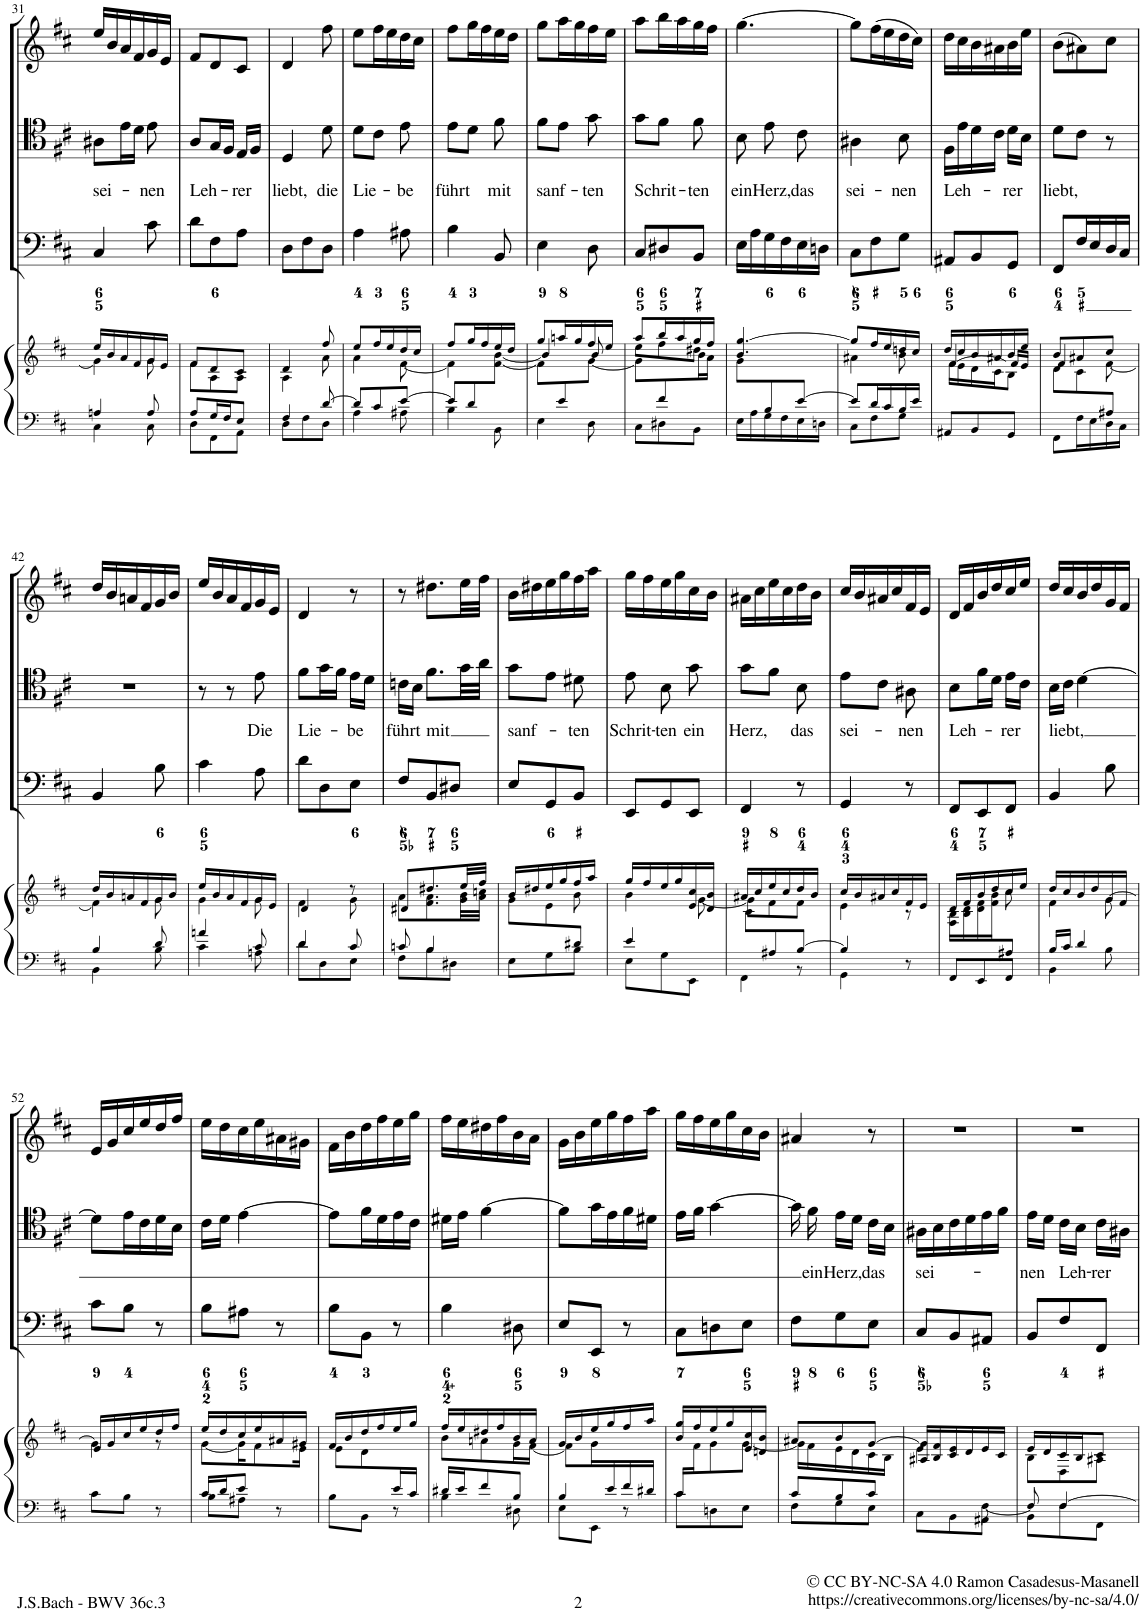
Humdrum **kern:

**kern	**kern	**kern	**kern	**text	**kern
*part4	*part4	*part3	*part2	*part2	*part1
*staff5	*staff4	*staff3	*staff2	*staff2	*staff1
*I"Piano reduction	*	*I"Organo e  Continuo.	*I"Tenore.	*	*I"(Oboe d'amore.)
*I'Pno	*	*	*	*	*I'Ob
!!LO:PB:g=z
*clefF4	*clefG2	*clefF4	*clefC4	*	*clefG2
*k[f#c#]	*k[f#c#]	*k[f#c#]	*k[f#c#]	*	*k[f#c#]
*D:	*D:	*D:	*D:	*	*D:
*M3/8	*M3/8	*M3/8	*M3/8	*	*M3/8
=31	=31	=31	=31	=31	=31
*^	*^	*	*	*	*
!	!	!	!	!	!	!LO:LY:b	!
4An/	4C#\	16ee/LL	4g\]	4C#/	8A#X\L	sei-	16ee/LL
.	.	16b/	.	.	.	.	16b/
.	.	16a/	.	.	16e\L	.	16a/
.	.	16f#/	.	.	16d\JJ	.	16f#/
!	!	!	!	!	!	!LO:LY:b	!
8A/	8C#\	16g/	8g\	8c#\	8e\	-nen	16g/
.	.	16e/JJ	.	.	.	.	16e/JJ
=32	=32	=32	=32	=32	=32	=32	=32
!	!	!	!	!	!	!LO:LY:b	!
8A/L	8D\L	8f#/L	8f#\L	8d\L	8A/L	Leh-	8f#/L
16G/L	8FF#\	8d/	8A\	8F#\	16G/L	.	8d/
16F#/J	.	.	.	.	16F#/JJ	.	.
!	!	!	!	!	!	!LO:LY:b	!
8E/J	8AA\J	8c#/J	8A\J	8A\J	16E/LL	-rer	8c#/J
.	.	.	.	.	16F#/JJ	.	.
=33	=33	=33	=33	=33	=33	=33	=33
!	!	!	!	!	!	!LO:LY:b	!
4F#/	8D\L	4d/	4A\	8D\L	4D/	liebt,	4d/
.	8F#\	.	.	8F#\	.	.	.
!	!	!	!	!	!	!LO:LY:b	!
[8d/	8D\J	8ff#/	8a\	8D\J	8d\	die	8ff#\
=34	=34	=34	=34	=34	=34	=34	=34
!	!	!	!	!	!	!LO:LY:b	!
8d/L]	4A\	8ee/L	4a\	4A\	8d\L	Lie-	8ee\L
8c#/	.	16ff#/L	.	.	8c#\J	.	16ff#\L
.	.	16ee/	.	.	.	.	16ee\
!	!	!	!	!	!	!LO:LY:b	!
[8e/J	8A#X\	16dd/	[8f#\	8A#X\	8e\	be	16dd\
.	.	16cc#/JJ	.	.	.	.	16cc#\JJ
=35	=35	=35	=35	=35	=35	=35	=35
*	*	*	*^	*	*	*	*
!	!	!	!	!	!	!	!LO:LY:b	!
8e/L]	4B\	8ff#/L	4f#\]	4ryy	4B\	8e\L	führt	8ff#\L
8d/	.	16gg/L	.	.	.	8d\J	.	16gg\L
.	.	16ff#/	.	.	.	.	.	16ff#\
!	!	!	!	!	!	!	!LO:LY:b	!
8ryy	8BB\	16ee/	8ryy	[8f#\ [8b\J	8BB/	8f#\	mit	16ee\
.	.	16dd/JJ	.	.	.	.	.	16dd\JJ
=36	=36	=36	=36	=36	=36	=36	=36	=36
!	!	!	!	!	!	!	!LO:LY:b	!
8ryy	4E\	8gg/L	4b/]	8f#\L]	4E\	8f#\L	sanf-	8gg\L
8e/	.	16aan/L	.	8ryy	.	8e\J	.	16aa\L
.	.	16gg/	.	.	.	.	.	16gg\
!	!	!	!	!	!	!	!LO:LY:b	!
8ryy	8D\	16ff#/	8b/	[8g\J	8D\	8g\	ten	16ff#\
.	.	16ee/JJ	.	.	.	.	.	16ee\JJ
=37	=37	=37	=37	=37	=37	=37	=37	=37
!	!	!	!	!	!	!	!LO:LY:b	!
8ryy	8C#\L	8aa/L	8ee\L	8g\L]	8C#/L	8g\L	Schrit-	8aa\L
8f#/	8D#X\	16bb/L	8ff#\	8ryy	8D#X/	8f#\J	.	16bb\L
.	.	16aa/	.	.	.	.	.	16aa\
!	!	!	!	!	!	!	!LO:LY:b	!
8ryy	8BB\J	16gg/	8dd#X\J	16b\L	8BB/J	8f#\	ten	16gg\
.	.	16ff#/JJ	.	16a\JJ	.	.	.	16ff#\JJ
=38	=38	=38	=38	=38	=38	=38	=38	=38
!	!	!	!	!	!	!	!LO:LY:b	!
*	*	*	*v	*v	*	*	*	*
8ryy	16E\LL	4.b/ [4.gg/	8g\L	16E\LL	8B\	ein	[4.gg\
.	16A\	.	.	16A\	.	.	.
!	!	!	!	!	!	!LO:LY:b	!
8B/	16G\	.	4ryy	16G\	8e\	Herz,	.
.	16F#\	.	.	16F#\	.	.	.
!	!	!	!	!	!	!LO:LY:b	!
[8e/J	16E\	.	.	16E\	8c#\	das	.
.	16Dn\JJ	.	.	16Dn\JJ	.	.	.
=39	=39	=39	=39	=39	=39	=39	=39
!	!	!	!	!	!	!LO:LY:b	!
8e/L]	8C#\L	8gg/L]	4a#X\	8C#\L	4A#X\	sei-	8gg\L]
16d/L	8F#\	16ff#/L	.	8F#\	.	.	(16ff#\L
16c#/	.	16ee/	.	.	.	.	16ee\
!	!	!	!	!	!	!LO:LY:b	!
16B/	8G\J	16ddn/	8b\	8G\J	8B\	-nen	16dd\
16e/JJ	.	16cc#/JJ	.	.	.	.	16cc#\JJ)
*v	*v	*	*	*	*	*	*
=40	=40	=40	=40	=40	=40	=40
*	*	*^	*	*	*	*
!	!	!	!	!	!	!LO:LY:b	!
8AA#X/L	16dd/LL	16f#\LL	[4f#/	8AA#X/L	16F#\LL	Leh-	16dd\LL
.	16cc#/	16e\	.	.	16e\	.	16cc#\
8BB/	16b/	16d\	.	8BB/	16d\	.	16b\
.	16a#X/	16c#\J	.	.	16c#\JJ	.	16a#X\
!	!	!	!	!	!	!LO:LY:b	!
8GG/J	16b/	8B\J	16f#/LL]	8GG/J	16d\LL	-rer	16b\
.	16ee/JJ	.	16e/JJ	.	16B\JJ	.	16ee\JJ
=41	=41	=41	=41	=41	=41	=41	=41
*^	*	*	*	*	*	*	*
!	!	!	!	!	!	!	!LO:LY:b	!
4ryy	8FF#\L	8b/L	4f#/	8d\L	8FF#/L	8d\L	liebt,	(8b\L
.	16F#\L	8a#X/	.	8c#\	16F#/L	8c#\J	.	8a#X\)
.	16E\	.	.	.	16E/	.	.	.
8A#X/J	16D\	8cc#/J	[8f#\	8ryy	16D/	8r	.	8cc#\J
.	16C#\JJ	.	.	.	16C#/JJ	.	.	.
*	*	*	*v	*v	*	*	*	*
!!LO:LB:g=z
=42	=42	=42	=42	=42	=42	=42	=42
4B/	4BB\	16dd/LL	4f#\]	4BB/	4.r	.	16dd/LL
.	.	16b/	.	.	.	.	16b/
.	.	16an/	.	.	.	.	16an/
.	.	16f#/	.	.	.	.	16f#/
8d/	8B\	16g/	8g\	8B\	.	.	16g/
.	.	16b/JJ	.	.	.	.	16b/JJ
=43	=43	=43	=43	=43	=43	=43	=43
4an/	4c#\	16ee/LL	4g\	4c#\	8r	.	16ee/LL
.	.	16b/	.	.	.	.	16b/
.	.	16a/	.	.	8r	.	16a/
.	.	16f#/	.	.	.	.	16f#/
!	!	!	!	!	!	!LO:LY:b	!
8c#/	8An\	16g/	8g\	8A\	8e\	Die	16g/
.	.	16e/JJ	.	.	.	.	16e/JJ
=44	=44	=44	=44	=44	=44	=44	=44
!	!	!	!	!	!	!LO:LY:b	!
4d/	8d\L	4d/	4f#\	8d\L	8f#\L	Lie-	4d/
.	8D\	.	.	8D\	16g\L	.	.
.	.	.	.	.	16f#\JJ	.	.
!	!	!	!	!	!	!LO:LY:b	!
8c#/	8E\J	8r	8g\	8E\J	16e\LL	be	8r
.	.	.	.	.	16d\JJ	.	.
=45	=45	=45	=45	=45	=45	=45	=45
!	!	!	!	!	!	!LO:LY:b	!
8cn/	8F#\L	8d#X/L	8a\L	8F#/L	16cn\LL	führt	8r
.	.	.	.	.	16B\JJ	.	.
!	!	!	!	!	!	!LO:LY:b	!
4B/	8B\	8.dd#X/	8.f#\ 8.a\	8BB/	8.f#\L	mit	8.dd#X\L
.	8D#X\J	.	.	8D#X/J	.	.	.
.	.	32ee/LL	32g\ 32b\LL	.	32g\LL	.	32ee\LL
.	.	32ff#/JJJ	32a\ 32ccn\JJJ	.	32a\JJJ	.	32ff#\JJJ
=46	=46	=46	=46	=46	=46	=46	=46
*	*	*	*^	*	*	*	*
!	!	!	!	!	!	!	!LO:LY:b	!
4ryy	8E\L	16b/LL	8g\L	4ryy	8E/L	8g\L	sanf-	16b\LL
.	.	16dd#X/	.	.	.	.	.	16dd#X\
.	8G\	16ee/	8e\	.	8GG/	8e\J	.	16ee\
.	.	16gg/	.	.	.	.	.	16gg\
!	!	!	!	!	!	!	!LO:LY:b	!
8d#X/J	8B\J	16ff#/	8ryy	8b\	8BB/J	8d#X\	ten	16ff#\
.	.	16aa/JJ	.	.	.	.	.	16aa\JJ
*	*	*	*v	*v	*	*	*	*
=47	=47	=47	=47	=47	=47	=47	=47
!	!	!	!	!	!	!LO:LY:b	!
4e/	8E\L	16gg/LL	4b\	8EE/L	8e\	Schrit-	16gg\LL
.	.	16ff#/	.	.	.	.	16ff#\
!	!	!	!	!	!	!LO:LY:b	!
.	8G\	16ee/	.	8GG/	8B\	ten	16ee\
.	.	16gg/	.	.	.	.	16gg\
!	!	!	!	!	!	!LO:LY:b	!
8ryy	8EE\J	16e/ 16cc#/	[8g\	8EE/J	8g\	ein	16cc#\
.	.	16d/ 16b/JJ	.	.	.	.	16b\JJ
=48	=48	=48	=48	=48	=48	=48	=48
*	*	*	*^	*	*	*	*
!	!	!	!	!	!	!	!LO:LY:b	!
8ryy	4FF#\	16a#X/LL	8g\L]	8c#\L	4FF#/	8g\L	Herz,	16a#X\LL
.	.	16cc#/	.	.	.	.	.	16cc#\
8A#X/	.	16ee/	8f#\	4ryy	.	8f#\J	.	16ee\
.	.	16cc#/	.	.	.	.	.	16cc#\
!	!	!	!	!	!	!	!LO:LY:b	!
[8B/J	8r	16dd/	8f#\J	.	8r	8B\	das	16dd\
.	.	16b/JJ	.	.	.	.	.	16b\JJ
*	*	*	*v	*v	*	*	*	*
=49	=49	=49	=49	=49	=49	=49	=49
!	!	!	!	!	!	!LO:LY:b	!
4B/]	4GG\	16cc#/LL	4e\	4GG/	8e\L	sei-	16cc#/LL
.	.	16b/	.	.	.	.	16b/
.	.	16a#X/	.	.	8c#\J	.	16a#X/
.	.	16cc#/	.	.	.	.	16cc#/
!	!	!	!	!	!	!LO:LY:b	!
8r	8ryy	16f#/	8r	8r	8A#X\	-nen	16f#/
.	.	16e/JJ	.	.	.	.	16e/JJ
=50	=50	=50	=50	=50	=50	=50	=50
*	*	*	*^	*	*	*	*
!	!	!	!	!	!	!	!LO:LY:b	!
4ryy	8FF#/L	16d/LL	16F#\ 16B\LL	4ryy	8FF#/L	8B\L	Leh-	16d/LL
.	.	16f#/	16B\ 16d\	.	.	.	.	16f#/
.	8EE/	16b/	16d\ 16f#\	.	8EE/	16f#\L	.	16b/
.	.	16dd/	16f#\ 16b\J	.	.	16d\JJ	.	16dd/
!	!	!	!	!	!	!	!LO:LY:b	!
8A#X/J	8FF#/J	16cc#/	8ryy	8cc#\	8FF#/J	16e\LL	-rer	16cc#/
.	.	16ee/JJ	.	.	.	16c#\JJ	.	16ee/JJ
*	*	*	*v	*v	*	*	*	*
=51	=51	=51	=51	=51	=51	=51	=51
!	!	!	!	!	!	!LO:LY:b	!
16B/LL	4BB\	16dd/LL	4f#\	4BB/	16B\LL	liebt,	16dd/LL
16c#/JJ	.	16cc#/	.	.	16c#\JJ	.	16cc#/
4d/	.	16b/	.	.	[4d\	.	16b/
.	.	16dd/	.	.	.	.	16dd/
.	8B\	16g/	[>8g\	8B\	.	.	16g/
.	.	16f#/JJ	.	.	.	.	16f#/JJ
*v	*v	*	*	*	*	*	*
!!LO:LB:g=z
=52	=52	=52	=52	=52	=52	=52
8c#\L	16e/LL	4g\]	8c#\L	8d\L]	.	16e/LL
.	16g/	.	.	.	.	16g/
8B\J	16cc#/	.	8B\J	16e\L	.	16cc#/
.	16ee/	.	.	16c#\	.	16ee/
8r	16dd/	8r	8r	16d\	.	16dd/
.	16ff#/JJ	.	.	16B\JJ	.	16ff#/JJ
=53	=53	=53	=53	=53	=53	=53
*^	*	*	*	*	*	*
16c#/LL	8B\L	16ee/LL	[8g\L	8B\L	16c#\LL	.	16ee\LL
16d/J	.	16dd/	.	.	16d\JJ	.	16dd\
8e/J	8A#X\J	16cc#/	16g\K]	8A#X\J	[4e\	.	16cc#\
.	.	16ee/	8f#\	.	.	.	16ee\
8r	8ryy	16a#X/	.	8r	.	.	16a#X\
.	.	16g#X/JJ	16e\Jk	.	.	.	16g#X\JJ
=54	=54	=54	=54	=54	=54	=54	=54
4ryy	8B\L	16f#/LL	8e\L	8B\L	8e\L]	.	16f#\LL
.	.	16b/	.	.	.	.	16b\
.	8BB\J	16dd/	8d\	8BB\J	16f#\L	.	16dd\
.	.	16ff#/	.	.	16d\	.	16ff#\
16e/L	8r	16ee/	8ryy	8r	16e\	.	16ee\
16c#/JJ	.	16gg/JJ	.	.	16c#\JJ	.	16gg\JJ
=55	=55	=55	=55	=55	=55	=55	=55
16d#X/LL	4B\	16ff#/LL	8b\L	4B\	16d#X\LL	.	16ff#\LL
16e/J	.	16ee/	.	.	16e\JJ	.	16ee\
8f#/	.	16dd#X/	8an\	.	[4f#\	.	16dd#X\
.	.	16ff#/	.	.	.	.	16ff#\
8B/J	8D#X\	16b/	16g\L	8D#X\	.	.	16b\
.	.	16a/JJ	[16f#\JJ	.	.	.	16a\JJ
=56	=56	=56	=56	=56	=56	=56	=56
*	*^	*	*	*	*	*	*
8.ryy	4B/	8E\L	16g/LL	8f#\L]	8E/L	8f#\L]	.	16g\LL
.	.	.	16b/	.	.	.	.	16b\
.	.	8EE\J	16ee/	16g\L	8EE/J	16g\L	.	16ee\
16e/	.	.	16gg/	8.ryy	.	16e\	.	16gg\
16f#/	8r	8ryy	16ff#/	.	8r	16f#\	.	16ff#\
16d#X/JJ	.	.	16aa/JJ	.	.	16d#X\JJ	.	16aa\JJ
=57	=57	=57	=57	=57	=57	=57	=57	=57
*	*	*	*	*^	*	*	*	*
16c#/LL	4ryy	8c#\L	16gg/LL	16ryy	4b/	8C#\L	16e\LL	.	16gg\LL
4ryy	.	.	16ff#/	16f#\J	.	.	16f#\JJ	.	16ff#\
.	.	8Dn\	16ee/	8g\	.	8Dn\	[4g\	.	16ee\
.	.	.	16gg/	.	.	.	.	.	16gg\
.	8ryy	8E\J	16e/ 16cc#/	[8g\J	8ryy	8E\J	.	.	16cc#\
16ryy	.	.	16dn/ 16b/JJ	.	.	.	.	.	16b\JJ
*	*v	*v	*	*	*	*	*	*	*
*	*	*	*v	*v	*	*	*	*
=58	=58	=58	=58	=58	=58	=58	=58
8c#/L	8F#\L	8a#X/L	16g\LL]	8F#\L	16g\]	.	4a#X/
!	!	!	!	!	!	!LO:LY:b	!
.	.	.	16f#\	.	16f#\	ein	.
!	!	!	!	!	!	!LO:LY:b	!
8B/	8G\	8b/	16e\	8G\	16e\LL	Herz,	.
.	.	.	16d\	.	16d\JJ	.	.
!	!	!	!	!	!	!LO:LY:b	!
8c#/J	8E\J	[8g/J	16c#\	8E\J	16c#\LL	das	8r
.	.	.	16B\JJ	.	16B\JJ	.	.
=59	=59	=59	=59	=59	=59	=59	=59
!	!	!	!	!	!	!LO:LY:b	!
4ryy	8C#\L	16A#X/ 16g/]LL	4e\	8C#/L	16A#X\LL	sei-	4.r
.	.	16B/ 16f#/	.	.	16B\	.	.
.	8BB\	16c#/ 16e/	.	8BB/	16c#\	.	.
.	.	16d/	.	.	16d\	.	.
[8F#\	8AA#X\J	16e/	8ryy	8AA#X/J	16e\	.	.
.	.	16c#/JJ	.	.	16f#\JJ	.	.
=60	=60	=60	=60	=60	=60	=60	=60
!	!	!	!	!	!	!LO:LY:b	!
8F#/]	8BB\L	16e/LL	8B\L	8BB/L	16e\LL	nen	4.r
.	.	16d/	.	.	16d\JJ	.	.
!	!	!	!	!	!	!LO:LY:b	!
[4F#/	8F#\	16c#/	8D\	8F#/	16c#\LL	Leh-	.
.	.	16B/J	.	.	16B\JJ	.	.
!	!	!	!	!	!	!LO:LY:b	!
.	8FF#\J	8c#/J	8A#X\J	8FF#/J	16c#\LL	-rer	.
.	.	.	.	.	16A#X\JJ	.	.
*v	*v	*	*	*	*	*	*
*	*v	*v	*	*	*	*
=	=	=	=	=	=
*-	*-	*-	*-	*-	*-
